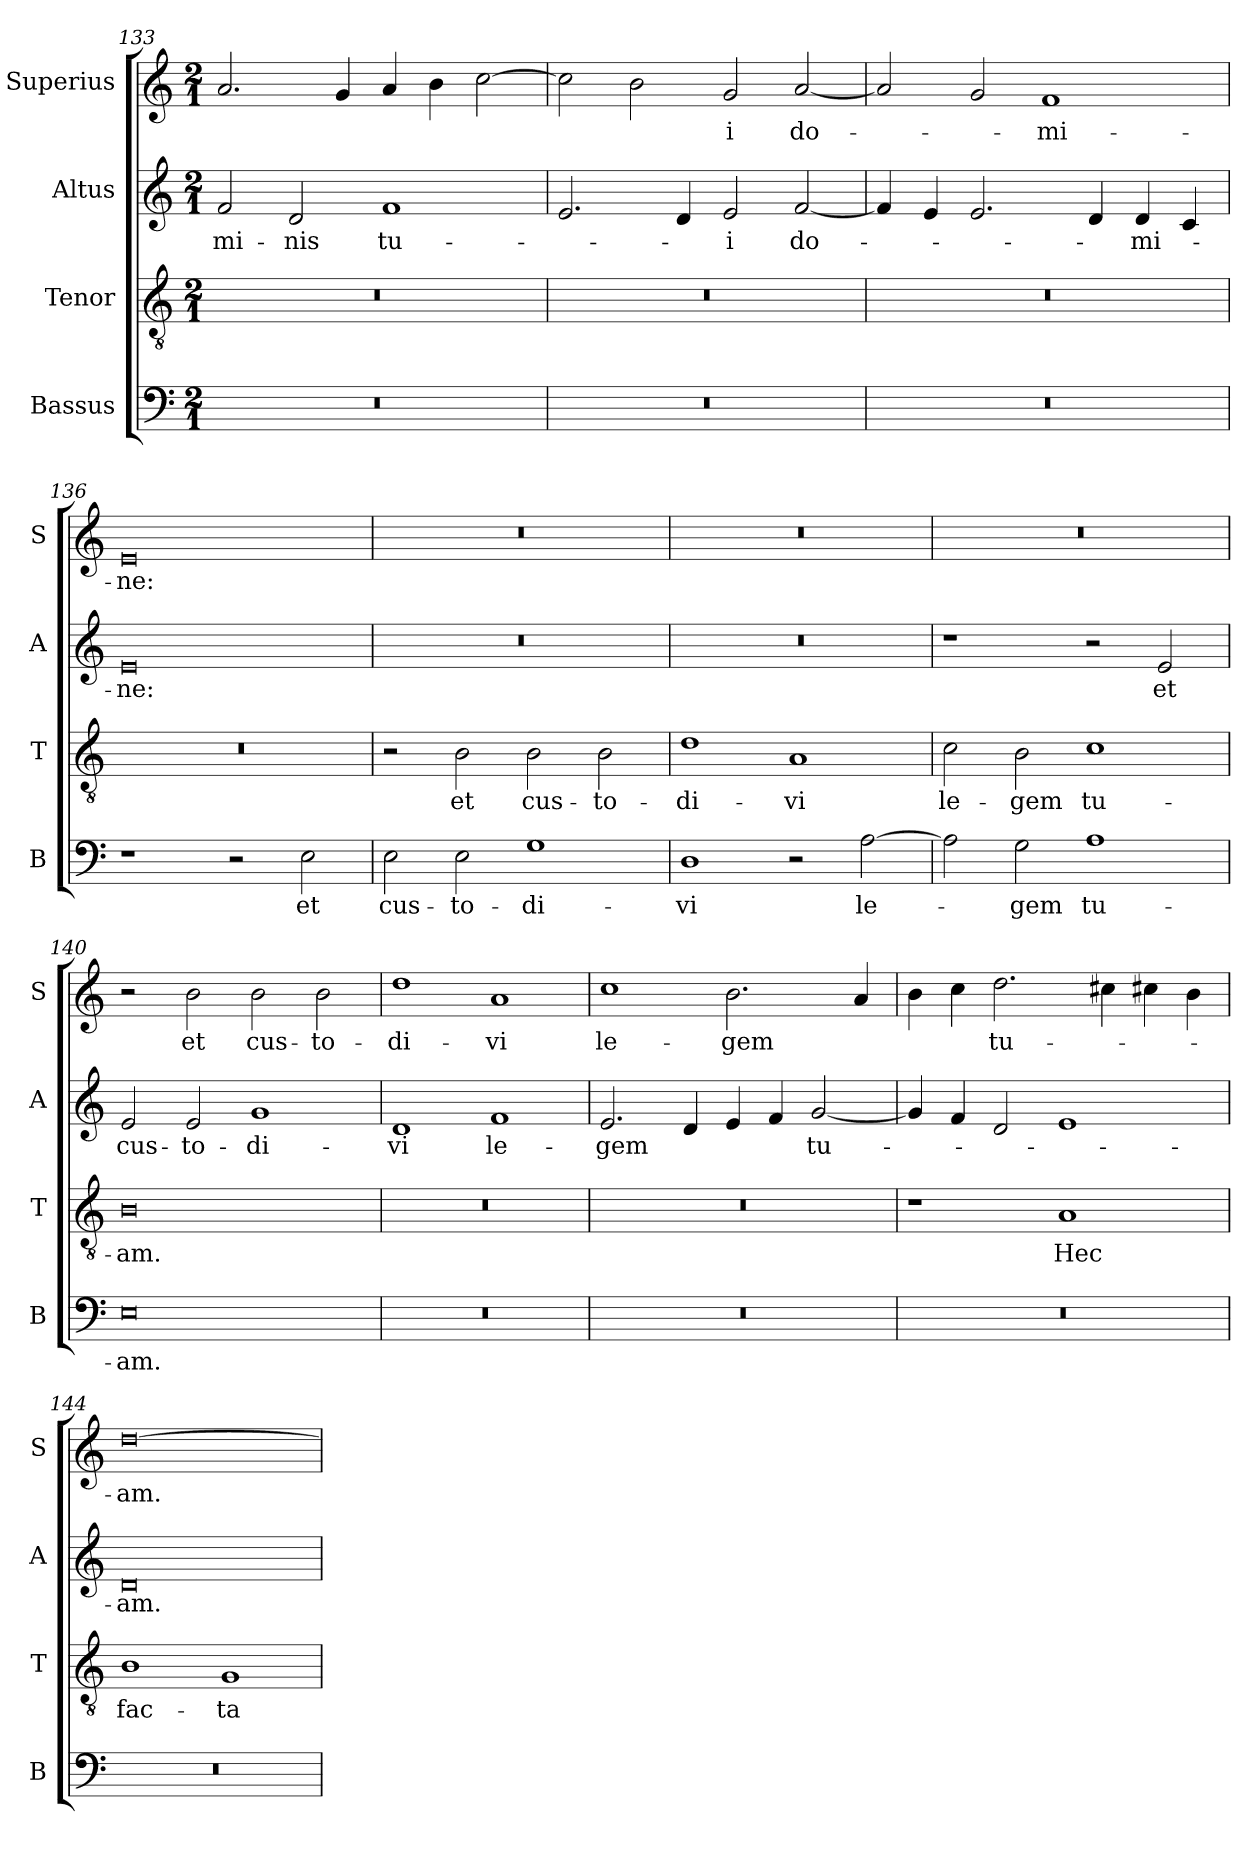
**kern	**text	**kern	**text	**kern	**text	**kern	**text
*part4	*part4	*part3	*part3	*part2	*part2	*part1	*part1
*staff4	*staff4	*staff3	*staff3	*staff2	*staff2	*staff1	*staff1
*I"Bassus	*	*I"Tenor	*	*I"Altus	*	*I"Superius	*
*I'B	*	*I'T	*	*I'A	*	*I'S	*
*clefF4	*	*clefGv2	*	*clefG2	*	*clefG2	*
*k[]	*	*k[]	*	*k[]	*	*k[]	*
*M2/1	*	*M2/1	*	*M2/1	*	*M2/1	*
=133	=133	=133	=133	=133	=133	=133	=133
0r	.	0r	.	2f/	-mi-	2.a/	.
.	.	.	.	2d/	-nis	.	.
.	.	.	.	.	.	4g/	.
.	.	.	.	1f	tu-	4a/	.
.	.	.	.	.	.	4b\	.
.	.	.	.	.	.	[2cc\	.
=134	=134	=134	=134	=134	=134	=134	=134
0r	.	0r	.	2.e/	.	2cc\]	.
.	.	.	.	.	.	2b\	.
.	.	.	.	4d/	.	.	.
.	.	.	.	2e/	-i	2g/	-i
.	.	.	.	[2f/	do-	[2a/	do-
=135	=135	=135	=135	=135	=135	=135	=135
0r	.	0r	.	4f/]	.	2a/]	.
.	.	.	.	4e/	.	.	.
.	.	.	.	2.e/	.	2g/	.
.	.	.	.	.	.	1f	-mi-
.	.	.	.	4d/	.	.	.
.	.	.	.	4d/	-mi-	.	.
.	.	.	.	4c/	.	.	.
=136	=136	=136	=136	=136	=136	=136	=136
1r	.	0r	.	0e	-ne:	0e	-ne:
2r	.	.	.	.	.	.	.
2E\	et	.	.	.	.	.	.
=137	=137	=137	=137	=137	=137	=137	=137
2E\	cus-	2r	.	0r	.	0r	.
2E\	-to-	2B\	et	.	.	.	.
1G	-di-	2B\	cus-	.	.	.	.
.	.	2B\	-to-	.	.	.	.
=138	=138	=138	=138	=138	=138	=138	=138
1D	-vi	1d	-di-	0r	.	0r	.
2r	.	1A	-vi	.	.	.	.
[2A\	le-	.	.	.	.	.	.
=139	=139	=139	=139	=139	=139	=139	=139
2A\]	.	2c\	le-	1r	.	0r	.
2G\	-gem	2B\	-gem	.	.	.	.
1A	tu-	1c	tu-	2r	.	.	.
.	.	.	.	2e/	et	.	.
=140	=140	=140	=140	=140	=140	=140	=140
0E	-am.	0B	-am.	2e/	cus-	2r	.
.	.	.	.	2e/	-to-	2b\	et
.	.	.	.	1g	-di-	2b\	cus-
.	.	.	.	.	.	2b\	-to-
=141	=141	=141	=141	=141	=141	=141	=141
0r	.	0r	.	1d	-vi	1dd	-di-
.	.	.	.	1f	le-	1a	-vi
=142	=142	=142	=142	=142	=142	=142	=142
0r	.	0r	.	2.e/	-gem	1cc	le-
.	.	.	.	4d/	.	.	.
.	.	.	.	4e/	.	2.b\	-gem
.	.	.	.	4f/	.	.	.
.	.	.	.	[2g/	tu-	.	.
.	.	.	.	.	.	4a/	.
=143	=143	=143	=143	=143	=143	=143	=143
0r	.	1r	.	4g/]	.	4b\	.
.	.	.	.	4f/	.	4cc\	.
.	.	.	.	2d/	.	2.dd\	tu-
.	.	1A	Hec	1e	.	.	.
.	.	.	.	.	.	4cc#X\	.
.	.	.	.	.	.	4cc#X\	.
.	.	.	.	.	.	4b\	.
=144	=144	=144	=144	=144	=144	=144	=144
0r	.	1B	fac-	0d	-am.	[0dd	-am.
.	.	1G	-ta	.	.	.	.
=	=	=	=	=	=	=	=
*-	*-	*-	*-	*-	*-	*-	*-
